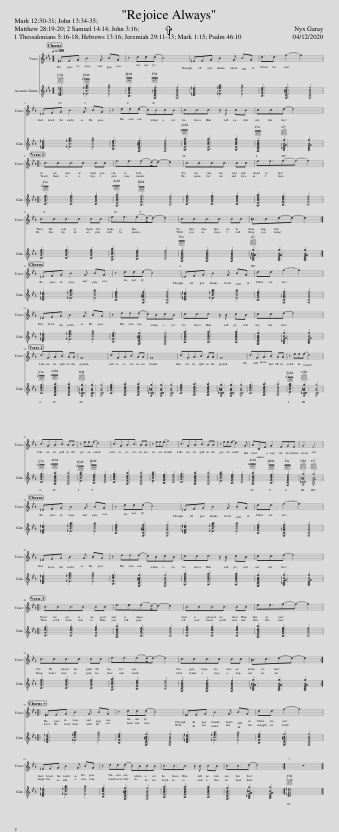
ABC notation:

X:1
%%score 1 2
L:1/8
Q:1/4=100
M:4/4
I:linebreak $
K:Eb
V:1 treble
V:2 treble-8
V:1
 =EFG B2 G BG | z dd(d c4) | =EFG B2 G BG | d3/2d3/2 f2- f3 |$ =EFG B2 G BG | %5
 z dd(d c)BcB | c3/2c3/2c3/2 z/ B cB | c3/2c3/2d- d4 |:$ c3/2c3/2c3/2c3/2 cc | e3/2e3/2(ed-<)d- d2 | %10
 c3/2c3/2c3/2c3/2 cc | e3/2e3/2f3/2-f3/2- f2 |$ c3/2c3/2c3/2c3/2 cc | e3/2e3/2(ed-<)d- d2 | c3/2c3/2c3/2c3/2 cc | %15
 =B3/2c3/2d3/2-d3/2- d2 :|$ =EFG B2 G BG | z dd(d c4) | =EFG B2 G BG | d3/2d3/2 f2- f3 |$ %20
 =EFG B2 G BG | z dd(d c)BcB | c3/2c3/2c3/2 z/ B cB | c3/2c3/2d- d4 |$ c3/2G3/2A3/2B3/2 AA | %25
 G8 | c3/2G3/2A3/2B3/2 AA | G8 | c3/2G3/2A3/2B3/2 AA | G8 | %30
 c3/2G3/2A3/2B3/2 AA | z ee(e d4) |$ c3/2G3/2A3/2B3/2 AA | z ee(e d4) | c3/2G3/2A3/2B3/2 AA | %35
 z ee(e f4) | c3/2G3/2A3/2B3/2 AA | z ee(e d3) G | ACE G2 FGF | G4 F4 |$ %40
 =EFG B2 G BG | z dd(d c4) | =EFG B2 G BG | d3/2d3/2 f2- f3 |$ =EFG B2 G BG | %45
 z dd(d c)BcB | c3/2c3/2c3/2 z/ B cB | c3/2c3/2d- d4 |:$ c3/2c3/2c3/2c3/2 cc | e3/2e3/2(ed-<)d- d2 | %50
 c3/2c3/2c3/2c3/2 cc | e3/2e3/2f3/2-f3/2- f2 |$ c3/2c3/2c3/2c3/2 cc | e3/2e3/2(ed-<)d- d2 | c3/2c3/2c3/2c3/2 cc | %55
 =B3/2c3/2d3/2-d3/2- d2 ::$ =EFG B2 G BG | z dd(d c4) | =EFG B2 G BG | d3/2d3/2 f2- f3 |$ %60
 =EFG B2 G BG | z dd(d c)BcB | c3/2c3/2c3/2 z/ B cB | c3/2c3/2d- d4 :| z8 |] %65
V:2
 [C=EGc=e]3 [_EB_egb]3 [EBegb]2 | [B,FBdf]3 [F,CF=Acf]3 [F,CFAcf]2 | [C=EGc=e]3 [_EB_egb]3 [EBegb]2 | [B,FBdf]3 [F,CF=Acf]3 [F,CFAcf]2 |$ [C=EGc=e]3 [_EB_egb]3 [EBegb]2 | %5
 [B,FBdf]3 [F,CF=Acf]3 [F,CFAcf]2 | [A,EAcea]3 [A,EAcea]3 [A,EAcea]2 | [F,CFAcf]3 [G,_CFG=Bg]3 [G,CFGBg]2 |:$ [CGceg]3 [CGceg]3 [CGceg]2 | [A,EAcea]3 [B,FBdf]3 [B,FBdf]2 | %10
 [CGceg]3 [CGceg]3 [CGceg]2 | [A,EAcea]3 [B,FBdf]3 [B,FBdf]2 |$ [CGceg]3 [CGceg]3 [CGceg]2 | [A,EAcea]3 [B,FBdf]3 [B,FBdf]2 | [F,CFAcf]3 [F,CFAcf]3 [F,CFAcf]2 | %15
 [G,_CFG=Bg]3 [G,CFGBg]3 [G,CFGBg]2 :|$ [C=EGc=e]3 [_EB_egb]3 [EBegb]2 | [B,FBdf]3 [F,CF=Acf]3 [F,CFAcf]2 | [C=EGc=e]3 [_EB_egb]3 [EBegb]2 | [B,FBdf]3 [F,CF=Acf]3 [F,CFAcf]2 |$ %20
 [C=EGc=e]3 [_EB_egb]3 [EBegb]2 | [B,FBdf]3 [F,CF=Acf]3 [F,CFAcf]2 | [A,EAcea]3 [A,EAcea]3 [A,EAcea]2 | [F,CFAcf]3 [G,_CFG=Bg]3 [G,CFGBg]2 |$ [CGceg]3 [A,EAcea]3 [A,EAcea]2 | %25
 [G,_CDG=Bg]3 [G,CDGBg]3 [G,CDGBg]2 | [CGceg]3 [A,EAcea]3 [A,EAcea]2 | [G,_CDG=Bg]3 [G,CDGBg]3 [G,CDGBg]2 | [CGceg]3 [A,EAcea]3 [A,EAcea]2 | [G,_CDG=Bg]3 [G,CDGBg]3 [G,CDGBg]2 | %30
 [CGceg]3 [A,EAcea]3 [A,EAcea]2 | [EBegb]3 [G,_CDG=Bg]3 [G,CDGBg]2 |$ [CGceg]3 [A,EAcea]3 [A,EAcea]2 | [EBegb]3 [B,FBdf]3 [CFBdf]2 | [CGceg]3 [A,EAcea]3 [A,EAcea]2 | %35
 [EBegb]3 [B,FBdf]3 [CFBdf]2 | [CGceg]3 [A,EAcea]3 [A,EAcea]2 | [EBegb]3 [B,FBdf]3 [CFBdf]2 | [A,EAcea]3 [B,FBdf]3 [F,CFAcf]2 | [G,_CDG=Bg]4 [G,CFGBg]4 |$ %40
 [C=EGc=e]3 [_EB_egb]3 [EBegb]2 | [B,FBdf]3 [F,CF=Acf]3 [F,CFAcf]2 | [C=EGc=e]3 [_EB_egb]3 [EBegb]2 | [B,FBdf]3 [F,CF=Acf]3 [F,CFAcf]2 |$ [C=EGc=e]3 [_EB_egb]3 [EBegb]2 | %45
 [B,FBdf]3 [F,CF=Acf]3 [F,CFAcf]2 | [A,EAcea]3 [A,EAcea]3 [A,EAcea]2 | [F,CFAcf]3 [G,_CFG=Bg]3 [G,CFGBg]2 |:$ [CGceg]3 [CGceg]3 [CGceg]2 | [A,EAcea]3 [B,FBdf]3 [B,FBdf]2 | %50
 [CGceg]3 [CGceg]3 [CGceg]2 | [A,EAcea]3 [B,FBdf]3 [B,FBdf]2 |$ [CGceg]3 [CGceg]3 [CGceg]2 | [A,EAcea]3 [B,FBdf]3 [B,FBdf]2 | [F,CFAcf]3 [F,CFAcf]3 [F,CFAcf]2 | %55
 [G,_CFG=Bg]3 [G,CFGBg]3 [G,CFGBg]2 ::$ [C=EGc=e]3 [_EB_egb]3 [EBegb]2 | [B,FBdf]3 [F,CF=Acf]3 [F,CFAcf]2 | [C=EGc=e]3 [_EB_egb]3 [EBegb]2 | [B,FBdf]3 [F,CF=Acf]3 [F,CFAcf]2 |$ %60
 [C=EGc=e]3 [_EB_egb]3 [EBegb]2 | [B,FBdf]3 [F,CF=Acf]3 [F,CFAcf]2 | [A,EAcea]3 [A,EAcea]3 [A,EAcea]2 | [F,CFAcf]3 [G,_CFG=Bg]3 [G,CFGBg]2 :| [C=EGc=e]8 |] %65
